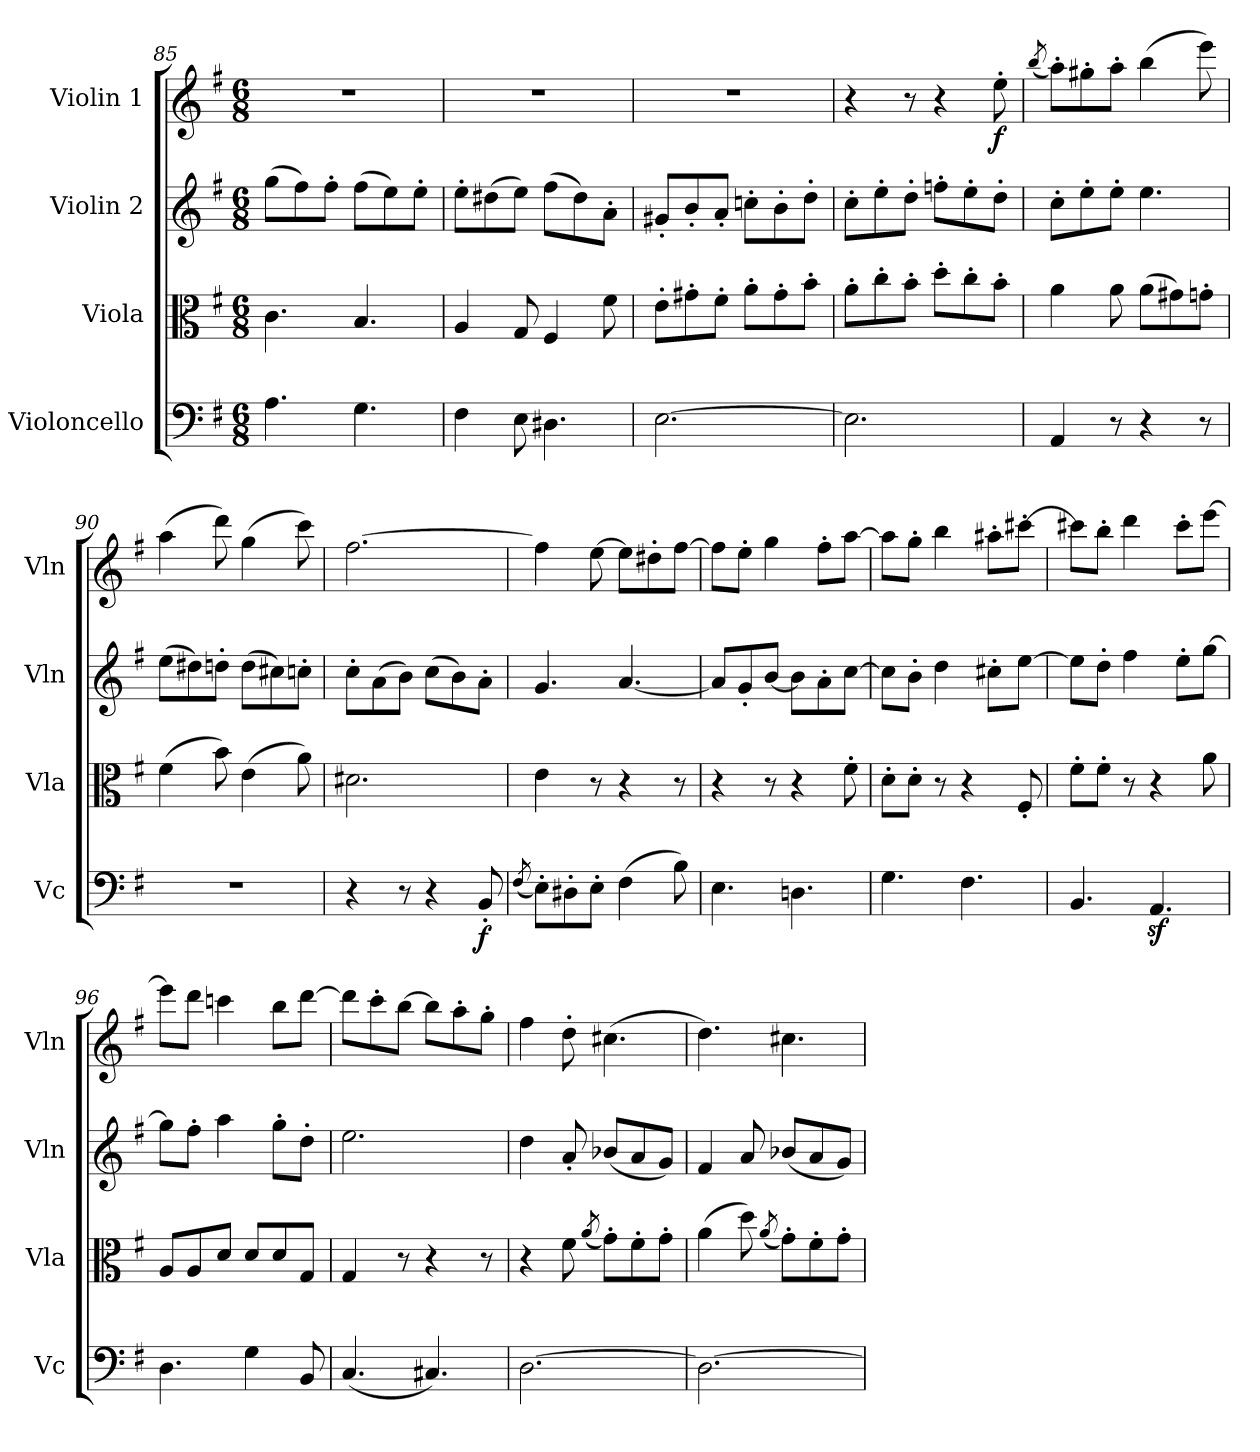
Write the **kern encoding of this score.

**kern	**dynam	**kern	**kern	**kern	**dynam
*part4	*part4	*part3	*part2	*part1	*part1
*staff4	*staff4	*staff3	*staff2	*staff1	*staff1
*I"Violoncello	*	*I"Viola	*I"Violin 2	*I"Violin 1	*
*I'Vc	*	*I'Vla	*I'Vln	*I'Vln	*
*clefF4	*	*clefC3	*clefG2	*clefG2	*
*k[f#]	*	*k[f#]	*k[f#]	*k[f#]	*
*M6/8	*	*M6/8	*M6/8	*M6/8	*
=85	=85	=85	=85	=85	=85
4.A\	.	4.c\	(8gg\L	2.r	.
.	.	.	8ff#\)	.	.
.	.	.	8ff#'\J	.	.
4.G\	.	4.B/	(8ff#\L	.	.
.	.	.	8ee\)	.	.
.	.	.	8ee'\J	.	.
=86	=86	=86	=86	=86	=86
4F#\	.	4A/	8ee'\L	2.r	.
.	.	.	(8dd#X\	.	.
8E\	.	8G/	8ee\J)	.	.
4.D#X\	.	4F#/	(8ff#\L	.	.
.	.	.	8dd#\)	.	.
.	.	8f#\	8a'\J	.	.
=87	=87	=87	=87	=87	=87
[2.E\	.	8e'\L	8g#X'/L	2.r	.
.	.	8g#X'\	8b'/	.	.
.	.	8f#'\J	8a'/J	.	.
.	.	8a'\L	8ccn'\L	.	.
.	.	8g#'\	8b'\	.	.
.	.	8b'\J	8dd'\J	.	.
!!LO:LB:g=z
=88	=88	=88	=88	=88	=88
2.E\]	.	8a'\L	8cc'\L	4r	.
.	.	8cc'\	8ee'\	.	.
.	.	8b'\J	8dd'\J	8r	.
.	.	8dd'\L	8ffn'\L	4r	.
.	.	8cc'\	8ee'\	.	.
!	!	!	!	!	!LO:DY:b
.	.	8b'\J	8dd'\J	8ee'\	f
!!LO:PB:g=z
=89	=89	=89	=89	=89	=89
.	.	.	.	(8qbb/	.
4AA/	.	4a\	8cc'\L	8aa'\L)	.
.	.	.	8ee'\	8gg#X'\	.
8r	.	8a\	8ee'\J	8aa'\J	.
4r	.	(8a\L	4.ee\	(4bb\	.
.	.	8g#X\)	.	.	.
8r	.	8gn'\J	.	8eee\)	.
=90	=90	=90	=90	=90	=90
2.r	.	(4f#\	(8ee\L	(4aa\	.
.	.	.	8dd#X\)	.	.
.	.	8b\)	8ddn'\J	8ddd\)	.
.	.	(4e\	(8dd\L	(4gg\	.
.	.	.	8cc#X\)	.	.
.	.	8a\)	8ccn'\J	8ccc\)	.
=91	=91	=91	=91	=91	=91
4r	.	2.d#X\	8cc'\L	[2.ff#\	.
.	.	.	(8a\	.	.
8r	.	.	8b\J)	.	.
4r	.	.	(8cc\L	.	.
.	.	.	8b\)	.	.
!	!LO:DY:b	!	!	!	!
8BB'/	f	.	8a'\J	.	.
=92	=92	=92	=92	=92	=92
(8qF#/	.	.	.	.	.
8E'\L)	.	4e\	4.g/	4ff#\]	.
8D#X'\	.	.	.	.	.
8E'\J	.	8r	.	[8ee\	.
(4F#\	.	4r	[4.a/	8ee\L]	.
.	.	.	.	8dd#X'\	.
8B\)	.	8r	.	[8ff#\J	.
!!LO:LB:g=z
=93	=93	=93	=93	=93	=93
4.E\	.	4r	8a/L]	8ff#\L]	.
.	.	.	8g'/	8ee'\J	.
.	.	8r	[8b/J	4gg\	.
4.Dn\	.	4r	8b\L]	.	.
.	.	.	8a'\	8ff#'\L	.
.	.	8f#'\	[8cc\J	[8aa\J	.
=94	=94	=94	=94	=94	=94
4.G\	.	8d'\L	8cc\L]	8aa\L]	.
.	.	8d'\J	8b'\J	8gg'\J	.
.	.	8r	4dd\	4bb\	.
4.F#\	.	4r	.	.	.
.	.	.	8cc#X'\L	8aa#X'\L	.
.	.	8F#'/	[8ee\J	[8ccc#X'\J	.
!!LO:LB:g=z
=95	=95	=95	=95	=95	=95
4.BB/	.	8f#'\L	8ee\L]	8ccc#X\L]	.
.	.	8f#'\J	8dd'\J	8bb'\J	.
.	.	8r	4ff#\	4ddd\	.
4.AAz</	.	4r	.	.	.
.	.	.	8ee'\L	8ccc#'\L	.
.	.	8a\	[8gg\J	[8eee\J	.
=96	=96	=96	=96	=96	=96
4.D\	.	8A/L	8gg\L]	8eee\L]	.
.	.	8A/	8ff#'\J	8ddd\J	.
.	.	8d/J	4aa\	4cccn\	.
4G\	.	8d/L	.	.	.
.	.	8d/	8gg'\L	8bb\L	.
8BB/	.	8G/J	8dd'\J	[8ddd\J	.
=97	=97	=97	=97	=97	=97
(4.C/	.	4G/	2.ee\	8ddd\L]	.
.	.	.	.	8ccc'\	.
.	.	8r	.	[8bb\J	.
4.C#X/)	.	4r	.	8bb\L]	.
.	.	.	.	8aa'\	.
.	.	8r	.	8gg'\J	.
=98	=98	=98	=98	=98	=98
[2.D\	.	4r	4dd\	4ff#\	.
.	.	8f#\	8a'/	8dd'\	.
.	.	(8qa/	.	.	.
.	.	8g'\L)	(8b-X/L	(4.cc#X\	.
.	.	8f#'\	8a/	.	.
.	.	8g'\J	8g/J)	.	.
=99	=99	=99	=99	=99	=99
2.D\_	.	(4a\	4f#/	4.dd\)	.
.	.	8dd\)	8a/	.	.
.	.	(8qa/	.	.	.
.	.	8g'\L)	(8b-X/L	4.cc#X\	.
.	.	8f#'\	8a/	.	.
.	.	8g'\J	8g/J)	.	.
=	=	=	=	=	=
*-	*-	*-	*-	*-	*-
